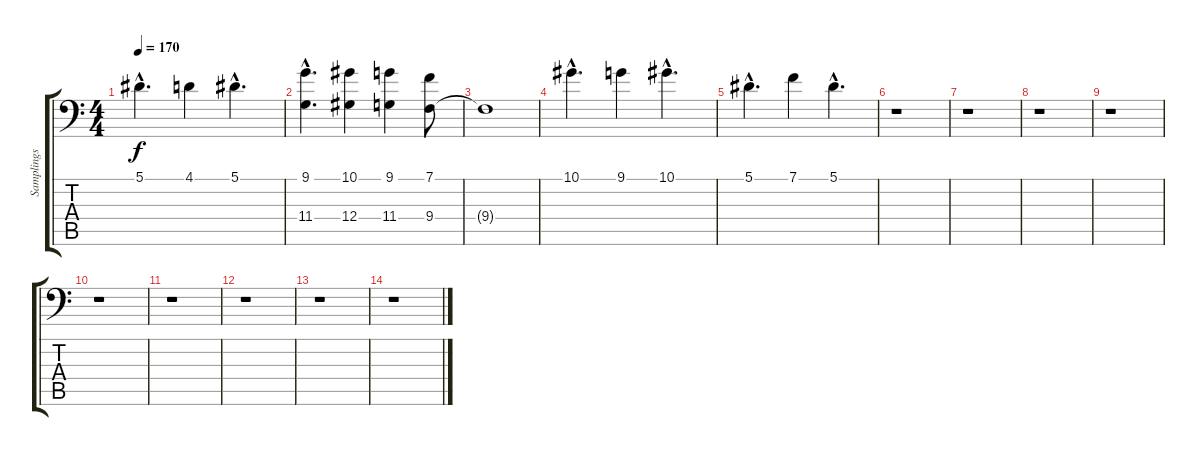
\track ("Samplings" "Samplings") {instrument lead3calliope}
\staff {score tabs}
\tuning (Bb3 F3 Db3 Ab2 Eb2 Bb1) {hide}
\ts (4 4)
\tempo 170
\clef f4
\ks c
5.1{hac}.4{d dy f} 4.1.4 5.1{hac}.4{d} |
(9.1{hac} 11.4{hac}).4{d} (10.1 12.4).4 (9.1 11.4).4 (7.1 9.4).8 |
9.4{t}.1 |
10.1{hac}.4{d} 9.1.4 10.1{hac}.4{d} |
5.1{hac}.4{d} 7.1.4 5.1{hac}.4{d} |
r.1 |
r.1 |
r.1 |
r.1 |
r.1 |
r.1 |
r.1 |
r.1 |
r.1
